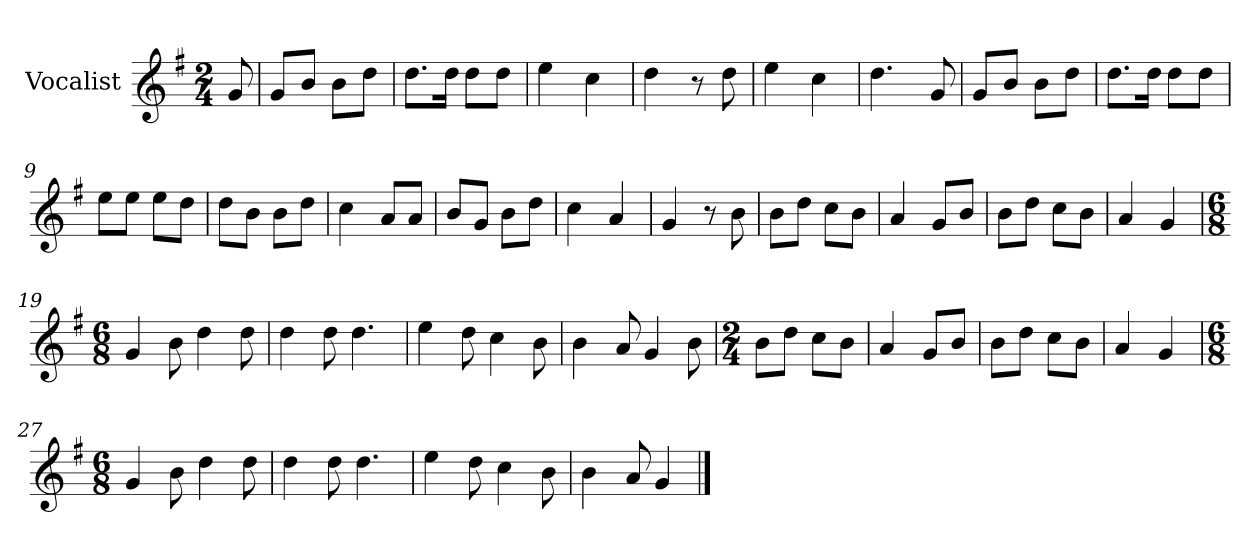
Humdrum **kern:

**kern
*part1
*staff1
*I"Vocalist
*k[f#]
*G:
*M2/4
=
8g
=1
8gL
8bJ
8bL
8ddJ
=2
8.ddL
16ddJk
8ddL
8ddJ
=3
4ee
4cc
=4
4dd
8r
8dd
=5
4ee
4cc
=6
4.dd
8g
=7
8gL
8bJ
8bL
8ddJ
=8
8.ddL
16ddJk
8ddL
8ddJ
=9
8eeL
8eeJ
8eeL
8ddJ
=10
8ddL
8bJ
8bL
8ddJ
=11
4cc
8aL
8aJ
=12
8bL
8gJ
8bL
8ddJ
=13
4cc
4a
=14
4g
8r
8b
=15
8bL
8ddJ
8ccL
8bJ
=16
4a
8gL
8bJ
=17
8bL
8ddJ
8ccL
8bJ
=18
4a
4g
=19
*M6/8
4g
8b
4dd
8dd
=20
4dd
8dd
4.dd
=21
4ee
8dd
4cc
8b
=22
4b
8a
4g
8b
=23
*M2/4
8bL
8ddJ
8ccL
8bJ
=24
4a
8gL
8bJ
=25
8bL
8ddJ
8ccL
8bJ
=26
4a
4g
=27
*M6/8
4g
8b
4dd
8dd
=28
4dd
8dd
4.dd
=29
4ee
8dd
4cc
8b
=30
4b
8a
4g
==
*-
